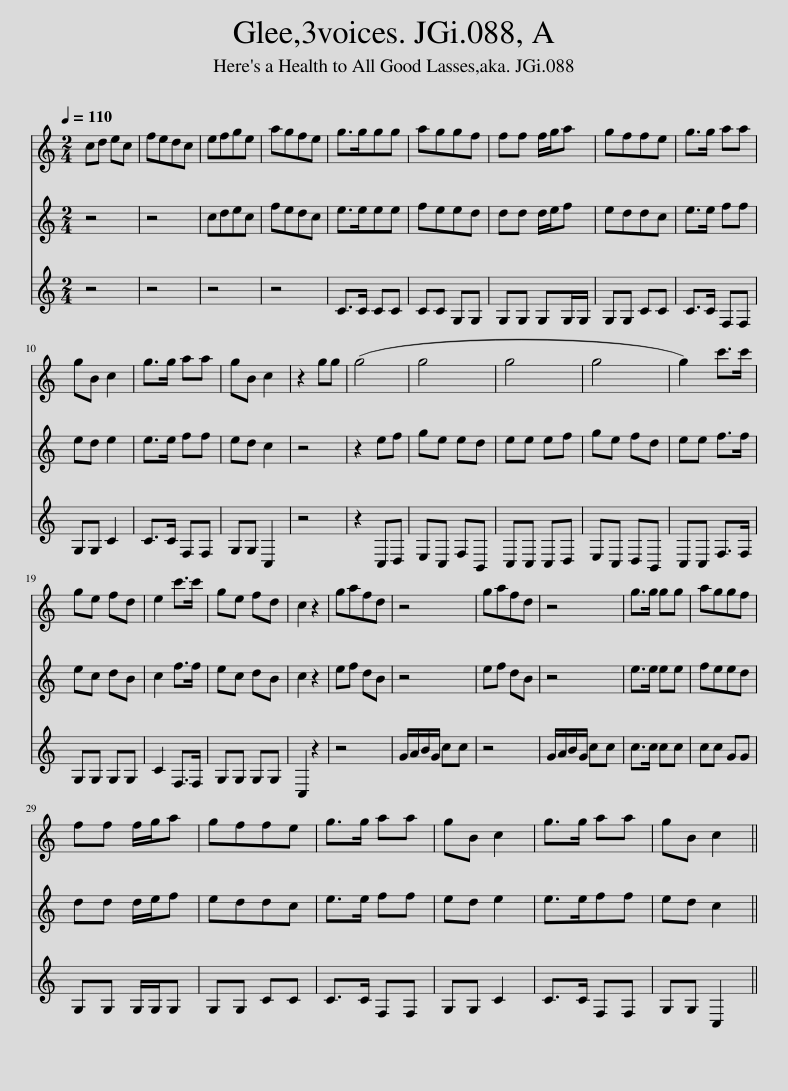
X:1
%%score 1 2 3
L:1/8
Q:1/4=110
M:2/4
I:linebreak $
K:C
V:1 treble
V:2 treble
V:3 treble
V:1
 cd ec | fedc | efge | agfe | g>ggg | %5
 aggf | ff f/g/a | gffe | g>g aa |$ gB c2 | %10
 g>g aa | gB c2 | z2 gg | (g4 | g4 | %15
 g4 | g4 | g2) c'>c' |$ ge fd | e2 c'>c' | %20
 ge fd | c2 z2 | gafd | z4 | gafd | %25
 z4 | g>g gg | aggf |$ ff f/g/a | gffe | %30
 g>g aa | gB c2 | g>g aa | gB c2 || %34
V:2
 z4 | z4 | cdec | fedc | e>eee | %5
 feed | dd d/e/f | eddc | e>e ff |$ ed e2 | %10
 e>e ff | ed c2 | z4 | z2 ef | ge ed | %15
 ee ef | ge fd | ee f>f |$ ec dB | c2 f>f | %20
 ec dB | c2 z2 | ef dB | z4 | ef dB | %25
 z4 | e>e ee | feed |$ dd d/e/f | eddc | %30
 e>e ff | ed e2 | e>eff | ed c2 || %34
V:3
 z4 | z4 | z4 | z4 | C>C CC | %5
 CC G,G, | G,G, G,G,/G,/ | G,G, CC | C>C F,F, |$ G,G, C2 | %10
 C>C F,F, | G,G, C,2 | z4 | z2 C,D, | E,C, F,B,, | %15
 C,C, C,D, | E,C, D,B,, | C,C, F,>F, |$ G,G, G,G, | C2 F,>F, | %20
 G,G, G,G, | C,2 z2 | z4 | G/A/B/G/ cc | z4 | %25
 G/A/B/G/ cc | c>c cc | cc GG |$ G,G, G,/G,/G, | G,G, CC | %30
 C>C F,F, | G,G, C2 | C>C F,F, | G,G, C,2 || %34
